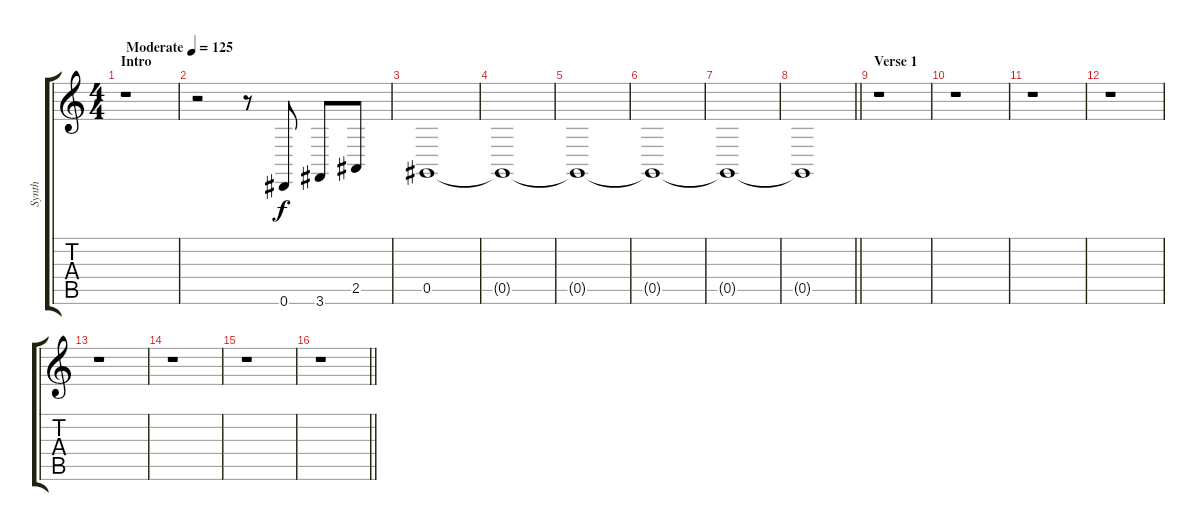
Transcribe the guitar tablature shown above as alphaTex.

\track ("Synth" "Synth") {instrument synthbrass2}
\staff {score tabs}
\tuning (Eb4 Bb3 Gb3 Db3 Ab2 Eb2) {hide}
\ts (4 4)
\section ("" "Intro")
\tempo (125 "Moderate")
\clef g2
\ks c
r.1{dy f instrument synthbrass2} |
r.2 r.8 0.6.8 3.6.8 2.5.8 |
0.5.1{volume 0} |
0.5{t}.1 |
0.5{t}.1 |
0.5{t}.1 |
0.5{t}.1 |
\barLineRight lightlight
0.5{t}.1 |
\section ("" "Verse 1")
r.1 |
r.1 |
r.1 |
r.1 |
r.1 |
r.1 |
r.1 |
\barLineRight lightlight
r.1
